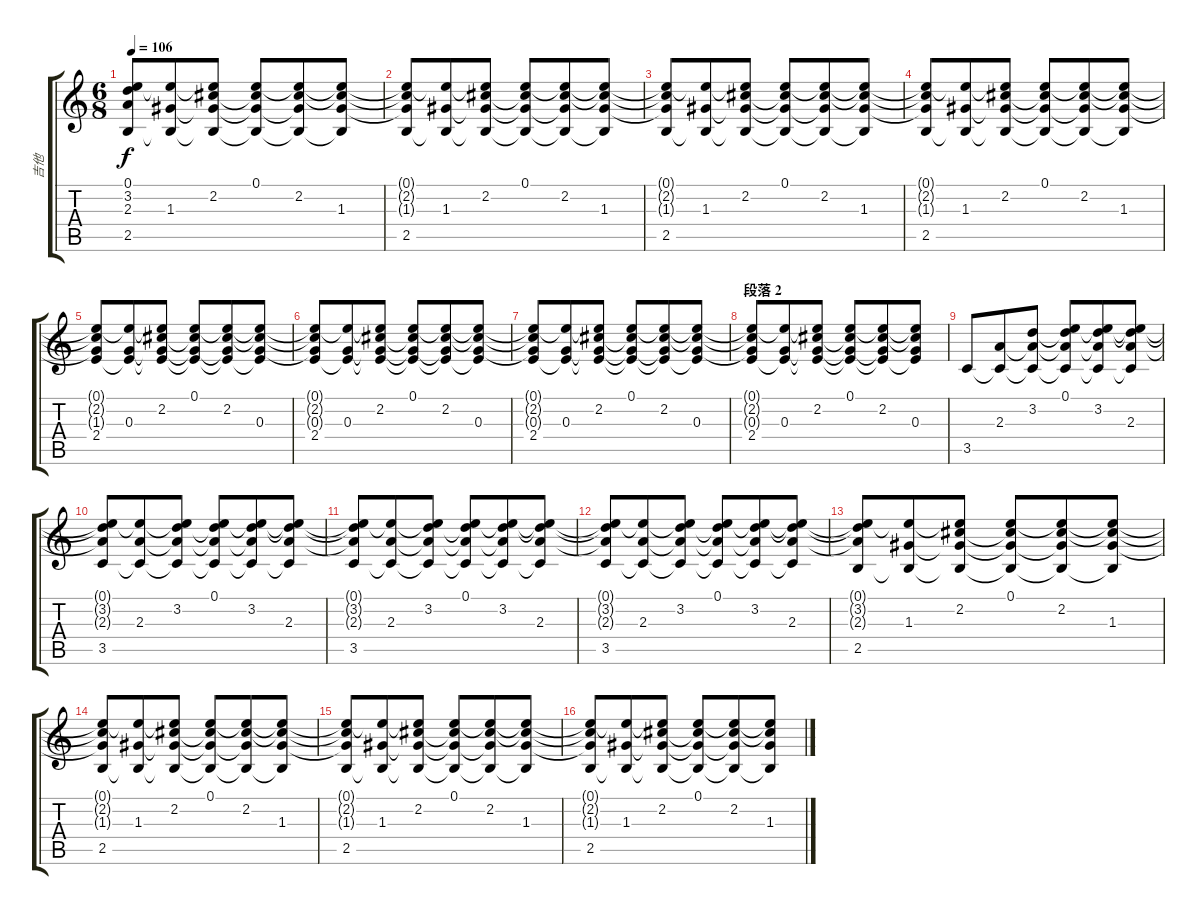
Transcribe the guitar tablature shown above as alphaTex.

\track ("吉他" "吉他") {instrument acousticguitarnylon}
\staff {score tabs}
\tuning (E4 B3 G3 D3 A2 E2) {hide}
\ts (6 8)
\tempo 106
\clef g2
\ks c
(0.1{t} 3.2{t} 2.3{t} 2.5).8{dy f} (0.1{t} 1.3 2.5{t}).8 (0.1{t} 2.2 1.3{t} 2.5{t}).8 (0.1 2.2{t} 1.3{t} 2.5{t}).8 (0.1{t} 2.2 1.3{t} 2.5{t}).8 (0.1{t} 2.2{t} 1.3 2.5{t}).8 |
(0.1{t} 2.2{t} 1.3{t} 2.5).8 (0.1{t} 1.3 2.5{t}).8 (0.1{t} 2.2 1.3{t} 2.5{t}).8 (0.1 2.2{t} 1.3{t} 2.5{t}).8 (0.1{t} 2.2 1.3{t} 2.5{t}).8 (0.1{t} 2.2{t} 1.3 2.5{t}).8 |
(0.1{t} 2.2{t} 1.3{t} 2.5).8 (0.1{t} 1.3 2.5{t}).8 (0.1{t} 2.2 1.3{t} 2.5{t}).8 (0.1 2.2{t} 1.3{t} 2.5{t}).8 (0.1{t} 2.2 1.3{t} 2.5{t}).8 (0.1{t} 2.2{t} 1.3 2.5{t}).8 |
(0.1{t} 2.2{t} 1.3{t} 2.5).8 (0.1{t} 1.3 2.5{t}).8 (0.1{t} 2.2 1.3{t} 2.5{t}).8 (0.1 2.2{t} 1.3{t} 2.5{t}).8 (0.1{t} 2.2 1.3{t} 2.5{t}).8 (0.1{t} 2.2{t} 1.3 2.5{t}).8 |
(0.1{t} 2.2{t} 1.3{t} 2.4).8 (0.1{t} 0.3 2.4{t}).8 (0.1{t} 2.2 0.3{t} 2.4{t}).8 (0.1 2.2{t} 0.3{t} 2.4{t}).8 (0.1{t} 2.2 0.3{t} 2.4{t}).8 (0.1{t} 2.2{t} 0.3 2.4{t}).8 |
(0.1{t} 2.2{t} 0.3{t} 2.4).8 (0.1{t} 0.3 2.4{t}).8 (0.1{t} 2.2 0.3{t} 2.4{t}).8 (0.1 2.2{t} 0.3{t} 2.4{t}).8 (0.1{t} 2.2 0.3{t} 2.4{t}).8 (0.1{t} 2.2{t} 0.3 2.4{t}).8 |
(0.1{t} 2.2{t} 0.3{t} 2.4).8 (0.1{t} 0.3 2.4{t}).8 (0.1{t} 2.2 0.3{t} 2.4{t}).8 (0.1 2.2{t} 0.3{t} 2.4{t}).8 (0.1{t} 2.2 0.3{t} 2.4{t}).8 (0.1{t} 2.2{t} 0.3 2.4{t}).8 |
\section ("" "段落 2")
(0.1{t} 2.2{t} 0.3{t} 2.4).8 (0.1{t} 0.3 2.4{t}).8 (0.1{t} 2.2 0.3{t} 2.4{t}).8 (0.1 2.2{t} 0.3{t} 2.4{t}).8 (0.1{t} 2.2 0.3{t} 2.4{t}).8 (0.1{t} 2.2{t} 0.3 2.4{t}).8 |
3.5.8{volume 14 instrument acousticguitarnylon} (2.3 3.5{t}).8 (3.2 2.3{t} 3.5{t}).8 (0.1 3.2{t} 2.3{t} 3.5{t}).8 (0.1{t} 3.2 2.3{t} 3.5{t}).8 (0.1{t} 3.2{t} 2.3 3.5{t}).8 |
(0.1{t} 3.2{t} 2.3{t} 3.5).8 (0.1{t} 2.3 3.5{t}).8 (0.1{t} 3.2 2.3{t} 3.5{t}).8 (0.1 3.2{t} 2.3{t} 3.5{t}).8 (0.1{t} 3.2 2.3{t} 3.5{t}).8 (0.1{t} 3.2{t} 2.3 3.5{t}).8 |
(0.1{t} 3.2{t} 2.3{t} 3.5).8 (0.1{t} 2.3 3.5{t}).8 (0.1{t} 3.2 2.3{t} 3.5{t}).8 (0.1 3.2{t} 2.3{t} 3.5{t}).8 (0.1{t} 3.2 2.3{t} 3.5{t}).8 (0.1{t} 3.2{t} 2.3 3.5{t}).8 |
(0.1{t} 3.2{t} 2.3{t} 3.5).8 (0.1{t} 2.3 3.5{t}).8 (0.1{t} 3.2 2.3{t} 3.5{t}).8 (0.1 3.2{t} 2.3{t} 3.5{t}).8 (0.1{t} 3.2 2.3{t} 3.5{t}).8 (0.1{t} 3.2{t} 2.3 3.5{t}).8 |
(0.1{t} 3.2{t} 2.3{t} 2.5).8 (0.1{t} 1.3 2.5{t}).8 (0.1{t} 2.2 1.3{t} 2.5{t}).8 (0.1 2.2{t} 1.3{t} 2.5{t}).8 (0.1{t} 2.2 1.3{t} 2.5{t}).8 (0.1{t} 2.2{t} 1.3 2.5{t}).8 |
(0.1{t} 2.2{t} 1.3{t} 2.5).8 (0.1{t} 1.3 2.5{t}).8 (0.1{t} 2.2 1.3{t} 2.5{t}).8 (0.1 2.2{t} 1.3{t} 2.5{t}).8 (0.1{t} 2.2 1.3{t} 2.5{t}).8 (0.1{t} 2.2{t} 1.3 2.5{t}).8 |
(0.1{t} 2.2{t} 1.3{t} 2.5).8 (0.1{t} 1.3 2.5{t}).8 (0.1{t} 2.2 1.3{t} 2.5{t}).8 (0.1 2.2{t} 1.3{t} 2.5{t}).8 (0.1{t} 2.2 1.3{t} 2.5{t}).8 (0.1{t} 2.2{t} 1.3 2.5{t}).8 |
(0.1{t} 2.2{t} 1.3{t} 2.5).8 (0.1{t} 1.3 2.5{t}).8 (0.1{t} 2.2 1.3{t} 2.5{t}).8 (0.1 2.2{t} 1.3{t} 2.5{t}).8 (0.1{t} 2.2 1.3{t} 2.5{t}).8 (0.1{t} 2.2{t} 1.3 2.5{t}).8
